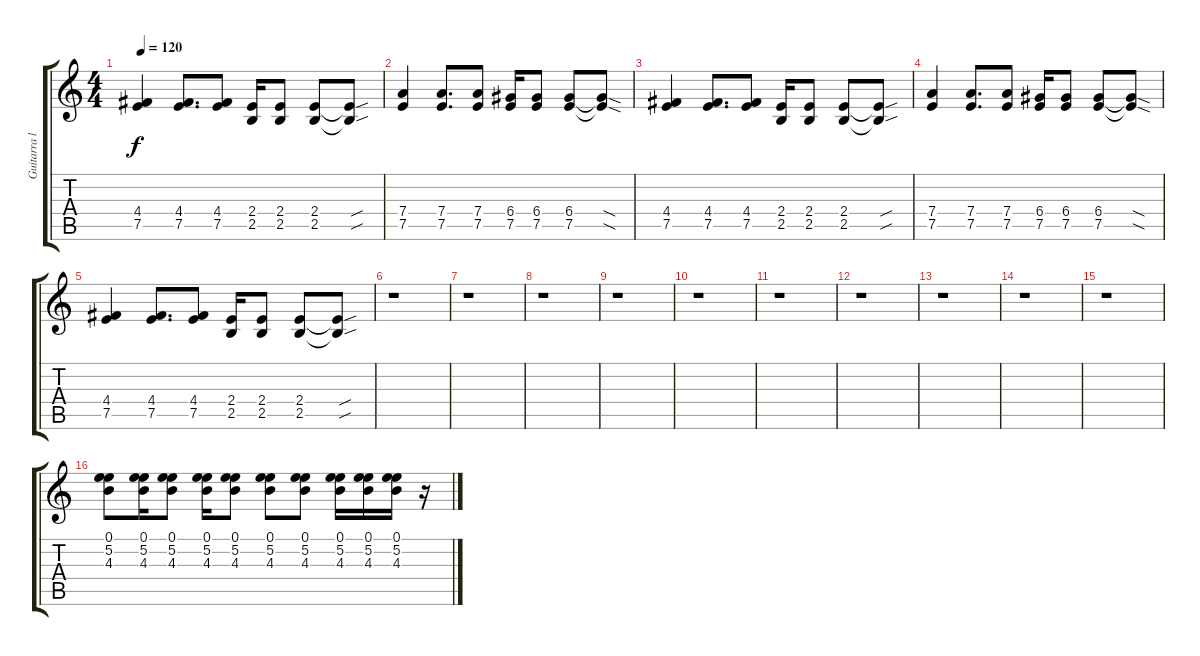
\track ("Guitarra limpia" "Guitarra l") {instrument electricguitarclean}
\staff {score tabs}
\tuning (E4 B3 G3 D3 A2 E2) {hide}
\ts (4 4)
\tempo 120
\clef g2
\ks c
(4.4 7.5).4{dy f} (4.4 7.5).8{d} (4.4 7.5).8 (2.4 2.5).16 (2.4 2.5).8 (2.4 2.5).8 (2.4{sou t} 2.5{sou t}).8 |
(7.4 7.5).4 (7.4 7.5).8{d} (7.4 7.5).8 (6.4 7.5).16 (6.4 7.5).8 (6.4 7.5).8 (6.4{sod t} 7.5{sod t}).8 |
(4.4 7.5).4 (4.4 7.5).8{d} (4.4 7.5).8 (2.4 2.5).16 (2.4 2.5).8 (2.4 2.5).8 (2.4{sou t} 2.5{sou t}).8 |
(7.4 7.5).4 (7.4 7.5).8{d} (7.4 7.5).8 (6.4 7.5).16 (6.4 7.5).8 (6.4 7.5).8 (6.4{sod t} 7.5{sod t}).8 |
(4.4 7.5).4 (4.4 7.5).8{d} (4.4 7.5).8 (2.4 2.5).16 (2.4 2.5).8 (2.4 2.5).8 (2.4{sou t} 2.5{sou t}).8 |
r.1 |
r.1 |
r.1 |
r.1 |
r.1 |
r.1 |
r.1 |
r.1 |
r.1 |
r.1 |
(0.1 5.2 4.3).8 (0.1 5.2 4.3).16 (0.1 5.2 4.3).8 (0.1 5.2 4.3).16 (0.1 5.2 4.3).8 (0.1 5.2 4.3).8 (0.1 5.2 4.3).8 (0.1 5.2 4.3).16 (0.1 5.2 4.3).16 (0.1 5.2 4.3).16 r.16
